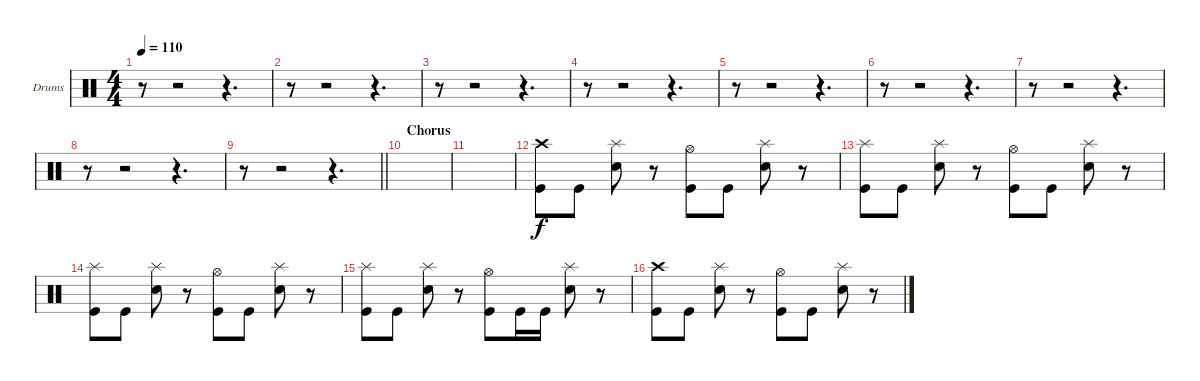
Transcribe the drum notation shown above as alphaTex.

\bracketExtendMode groupsimilarinstruments
\firstSystemTrackNameOrientation horizontal
\otherSystemsTrackNameOrientation horizontal
\track ("The Rev" "Drums") {instrument percussion}
\staff {score}
\articulation defaults
\ts (4 4)
\tempo 110
\clef neutral
\ks c
r.8{dy f} r.2 r.4{d} |
r.8 r.2 r.4{d} |
r.8 r.2 r.4{d} |
r.8 r.2 r.4{d} |
r.8 r.2 r.4{d} |
r.8 r.2 r.4{d} |
r.8 r.2 r.4{d} |
r.8 r.2 r.4{d} |
\barLineRight lightlight
r.8 r.2 r.4{d} |
\section ("" "Chorus")
|
|
("Crash high (hit)" "Kick (hit)").8 "Kick (hit)".8 ("Splash (hit)" "Snare (hit) 2").8 r.8 ("Hi-Hat (open)" "Kick (hit)").8 "Kick (hit)".8 ("Splash (hit)" "Snare (hit) 2").8 r.8 |
("Splash (hit)" "Kick (hit)").8 "Kick (hit)".8 ("Splash (hit)" "Snare (hit) 2").8 r.8 ("Hi-Hat (open)" "Kick (hit)").8 "Kick (hit)".8 ("Splash (hit)" "Snare (hit) 2").8 r.8 |
("Splash (hit)" "Kick (hit)").8 "Kick (hit)".8 ("Splash (hit)" "Snare (hit) 2").8 r.8 ("Hi-Hat (open)" "Kick (hit)").8 "Kick (hit)".8 ("Splash (hit)" "Snare (hit) 2").8 r.8 |
("Splash (hit)" "Kick (hit)").8 "Kick (hit)".8 ("Splash (hit)" "Snare (hit) 2").8 r.8 ("Hi-Hat (open)" "Kick (hit)").8 "Kick (hit)".16 "Kick (hit)".16 ("Splash (hit)" "Snare (hit) 2").8 r.8 |
("Crash high (hit)" "Kick (hit)").8 "Kick (hit)".8 ("Splash (hit)" "Snare (hit) 2").8 r.8 ("Hi-Hat (open)" "Kick (hit)").8 "Kick (hit)".8 ("Splash (hit)" "Snare (hit) 2").8 r.8
